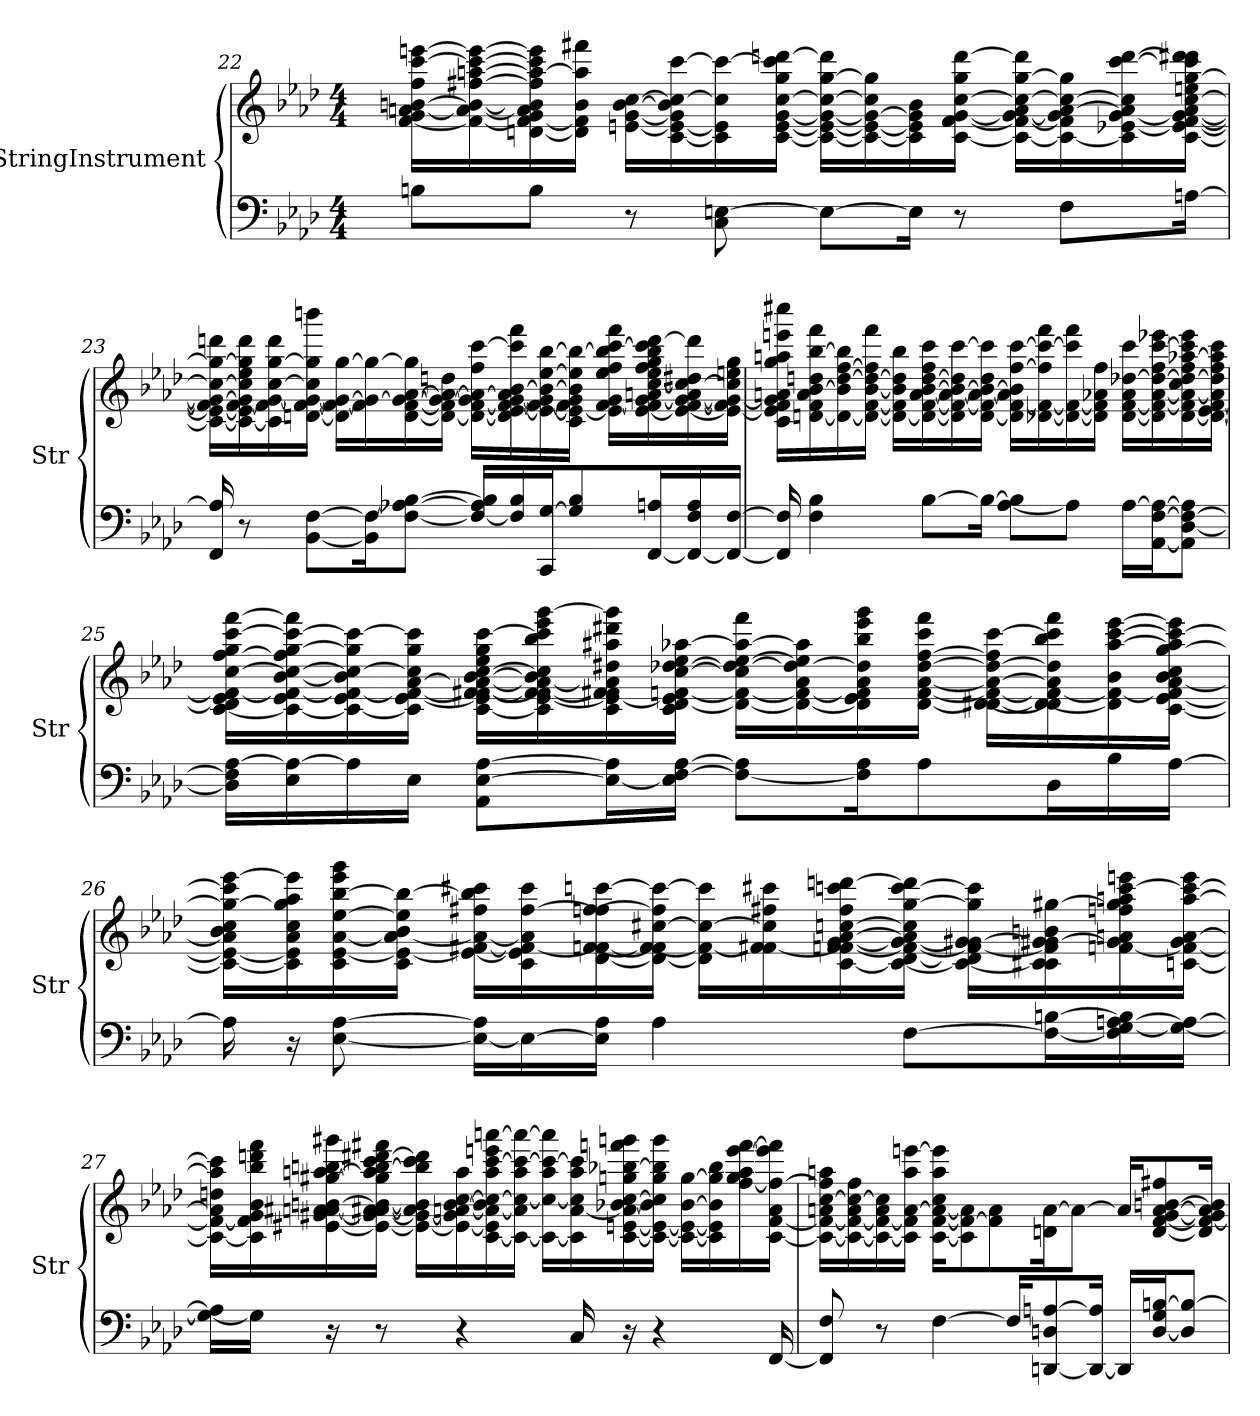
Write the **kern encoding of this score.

**kern	**kern
*part2	*part1
*staff2	*staff1
*I"StringInstrument	*I"StringInstrument
*I'Str	*I'Str
!!LO:LB:g=z
*clefF4	*clefG2
*k[b-e-a-d-]	*k[b-e-a-d-]
*M4/4	*M4/4
=22	=22
8Bn\L	[16f\ 16g\ [16an\ [16bn\ 16ff\ [16ccc\ [16eeen\LL
.	16f\_ 16a\_ 16b\_ [16ff#X\ [16aan\ 16ccc\_ 16eee\_
8B\J	[16dn\ 16f\_ 16g\ 16a\] 16b\] 16ff#\] 16aa\_ 16ccc\] 16eee\]
.	16d\] 16f\] 16b\ 16aa\] 16fff#X\JJ
8r	[16en\ [16g\ [16b\ [16cc\LL
.	[16c\ 16e\_ 16g\] 16b\] 16cc\_ [16ccc\
8C\ [8En\	16c\] 16e\] 16cc\] 16ccc\_
.	[16c\ [16e\ [16g\ [16cc\ 16gg\ 16ccc\] [16dddn\JJ
8E\L_	16c\_ 16e\_ 16g\_ 16cc\_ [16gg\ 16ddd\]LL
.	16c\_ 16e\_ 16g\_ 16cc\] 16gg\]
16E\Jk]	16c\] 16e\] 16g\] 16b\
8r	[16c\ [16f\ [16g\ [16cc\ 16gg\ [16ddd\JJ
.	16c\_ 16f\_ 16g\_ 16a\ 16cc\_ [16gg\ 16ddd\]LL
8F\L	16c\_ 16f\] 16g\] [16a\ 16cc\_ 16gg\]
.	16c\] [16e-X\ [16g\ 16a\] 16cc\] [16ccc\ [16ddd\
[16An\Jk	[16c\ 16e-\_ [16f\ 16g\_ 16a\ [16cc\ 16een\ [16gg\ 16ccc\] 16ddd\] 16ddd#X\JJ
!!LO:LB:g=z
=23	=23
16FF/ 16A/]	16c\_ 16e-\_ 16f\] 16g\_ 16cc\_ 16gg\_ 16dddn\LL
8r	16c\_ 16e-\] [16f\ 16g\] 16cc\] 16ee-\ 16gg\] 16ddd\
.	16c\] 16f\] [16g\ [16cc\ [16gg\ 16ddd\
[8BB-\ [8F\L	[16dn\ [16f\ 16g\_ 16cc\] 16gg\] 16bbbn\JJ
.	16d\] 16f\_ 16g\_ [16gg\LL
16BB-\] 16F\_K	16f\] 16g\_ 16gg\_
8F\_ [8A-X\ [8B-\J	[16d\ [16f\ 16g\_ [16a-\ 16gg\]
.	16d\_ 16f\] 16g\_ 16a-\_ 16ddn\JJ
16F/_ 16A-/] 16B-/]LL	16d\_ [16f\ 16g\] 16a-\_ 16ff\ [16ccc\LL
16F/] 16B-/	16d\] [16e-\ 16f\_ [16g\ 16a-\] [16b-\ 16ccc\] 16fff\
16CC/ [16G/J	16e-\_ 16f\_ 16g\] 16b-\_ [16ee-\ [16bb-\
8G/] 8B-/	16c\ 16e-\_ 16f\] 16g\ 16b-\] 16ee-\] 16bb-\_JJ
.	16e-\] [16f\ 16g\ 16ee-\ 16ff\ 16bb-\] [16ccc\ 16fff\LL
[16FF/ 16An/L	[16e-\ 16f\] [16g\ 16an\ [16cc\ 16ee-\ 16ff\ 16gg\ 16bb-\ 16ccc\] [16ddd\
16FF/_ 16F/ 16A/	16e-\_ [16f\ 16g\_ 16a\ 16cc\_ 16dd#X\ 16ddd\]
16FF/_ [16F/JJ	16e-\_ 16f\] 16g\_ 16cc\] 16een\ 16gg\JJ
!!LO:LB:g=z
=24	=24
16FF/] 16F/]	16c\ 16e-\] 16f\ 16g\] 16an\ 16gg\ 16aan\ 16eeen\ 16cccc#X\LL
4F\ 4B-\	[16dn\ 16f\ 16a\ [16b-\ 16ddn\ [16bb-\ 16fff\
.	16d\_ 16b-\] [16dd\ [16ff\ 16bb-\]
.	16d\_ [16f\ [16b-\ 16dd\_ 16ff\] 16fff\JJ
.	16d\_ 16f\] 16b-\] 16dd\] 16bb-\LL
[8B-\L	16d\_ [16f\ [16a\ [16b-\ [16dd\ 16ff\ 16ccc\
.	16d\] 16f\_ 16a\_ 16b-\_ 16dd\] [16ccc\
16B-\Jk_	[16d\ 16f\] 16a\_ 16b-\_ 16dd\ 16ccc\]JJ
[8A-\ 8B-\]L	16d\] [16f\ 16a\] 16b-\] [16ff\ [16ccc\LL
.	[16d-X\ 16f\_ 16ff\] 16ccc\_ 16fff\
8A-\J]	16d-\_ 16f\_ 16ccc\] 16fff\
.	16d-\] 16f\] 16a-X\ 16ff\JJ
[16A-\LL	[16d-\ [16f\ 16a-\ [16dd-X\ 16ccc\LL
[16AA-\ [16F\ 16A-\_J	16d-\] 16f\_ [16a-\ 16dd-\_ 16ff\ [16ccc\ 16eee-X\
8AA-\] [8D-\ 8F\_ 8A-\]J	[16d-\ 16f\] 16a-\_ 16cc\ 16dd-\_ 16ff\ [16aa-X\ 16ccc\] 16eee-\
.	16d-\_ 16e-\ [16f\ 16a-\] 16dd-\] 16ff\ 16aa-\] 16ccc\JJ
!!LO:PB:g=z
=25	=25
16D-\] 16F\] [16A-\LL	[16c\ 16d-\] 16e-\ 16f\_ [16cc\ [16ff\ 16gg\ [16ccc\ [16fff\LL
16E-\ 16A-\_	16c\_ 16e-\ 16f\_ [16b-\ 16cc\_ 16ff\] [16gg\ 16ccc\_ 16fff\]
16A-\]	16c\_ 16e-\ 16f\_ 16b-\] 16cc\_ 16gg\] 16ccc\_
16E-\JJ	16c\] [16e-\ 16f\_ [16a-\ 16cc\] 16gg\ 16ccc\]JJ
8AA-\ [8E-\ [8A-\L	[16c\ 16e-\] 16f\_ [16f#X\ 16a-\_ [16b-\ [16cc\ 16ee-\ 16gg\ [16ccc\LL
.	16c\] [16e-\ 16f\_ 16f#\] 16a-\_ 16b-\] 16cc\] 16bb-\ 16ccc\] 16eee-\ [16ggg\
16E-\_ 16A-\]L	16c\ 16e-\_ 16f\] 16f#X\ 16a-\] 16dd#X\ 16aa#X\ 16ddd#X\ 16ggg\]
16E-\] [16F\ [16A-\JJ	16c\ [16d-\ 16e-\] [16fn\ [16cc\ [16dd-X\ 16ee-\ [16aa-X\JJ
8F\_ 8A-\]L	16d-\_ 16f\_ 16cc\] 16dd-\_ [16ee-\ 16aa-\_ 16fff\LL
.	16d-\_ 16f\_ 16a-\ 16dd-\_ 16ee-\] 16aa-\]
16F\] 16A-\K	16d-\] 16e-\ 16f\] 16a-\ 16dd-\] 16bb-\ 16eee-\ 16ggg\
8A-\	[16d-\ [16f\ [16a-\ [16dd-\ [16ff\ 16ccc\ 16fff\JJ
.	16d-\_ [16d#X\ 16f\_ 16a-\_ 16dd-\_ 16ff\] [16ccc\LL
16D-\L	16d-\_ 16d#\] 16f\_ 16a-\] 16dd-\] 16bb-\ 16ccc\] 16fff\
16B-\	16d-\] 16f\_ 16b-\ [16aa-\ [16ccc\ [16eee-\
[16A-\JJ	[16c\ [16e-\ 16f\] [16a-\ 16b-\ 16cc\ [16gg\ 16aa-\] 16ccc\_ 16eee-\]JJ
!!LO:LB:g=z
=26	=26
16A-\]	16c\_ 16e-\_ 16a-\] 16b-\ 16cc\ 16gg\_ 16ccc\] [16eee-\LL
16r	16c\] 16e-\] 16a-\ 16cc\ 16gg\] 16aa-\ 16eee-\]
[8E-\ [8A-\	16c\ [16e-\ [16a-\ [16ee-\ [16bb-\ 16eee-\ 16ggg\
.	16c\ 16e-\_ 16a-\_ 16b-\ 16ee-\] 16bb-\_JJ
16E-\_ 16A-\]LL	16e-\_ [16f#X\ 16a-\_ 16ff#X\ 16bb-\] 16ccc#X\LL
16E-\_	16c\ 16e-\] 16f#\_ 16a-\] [16ff#\ 16ccc#\
16E-\] 16A-\JJ	[16d-\ [16fn\ 16f#\_ [16ffn\ 16ff#\] [16cccn\
4A-\	16d-\_ 16f\_ 16f#\] [16cc#X\ 16ff\] 16ccc\_JJ
.	16d-\] 16f\_ 16cc#\_ 16ccc\]LL
.	16f\] [16f#X\ 16cc#\] 16ff#X\ 16ccc#X\
.	[16c\ [16fn\ 16f#\] [16g\ [16a-\ [16ccn\ 16ff#\ 16cccn\ [16dddn\
[8F\L	16c\_ [16d-\ 16f\_ 16g\_ 16a-\] 16cc\] [16gg\ [16ccc\ 16ddd\]JJ
.	16c\_ 16d-\] 16f\_ 16g\_ 16g#X\ 16gg\] 16ccc\]LL
16F\_ [16Bn\L	16c\] 16c#X\ 16f\] 16g\] [16g#X\ 16bn\ [16gg#X\
16F\] [16G\ [16An\ 16B\]	[16fn\ 16g#\] 16an\ 16ffn\ 16gg#\] 16aan\ [16ccc\ 16eeen\
16G\_ 16A\_JJ	[16cn\ 16f\_ 16g#\ [16a\ [16aa\ 16ccc\_ 16eee\JJ
!!LO:LB:g=z
=27	=27
16G\_ 16A\]LL	16c\_ 16f\_ 16a\] 16ddn\ 16aa\] 16ccc\]LL
16G\JJ]	16c\] 16f\] 16g\ 16b-\ 16bb-\ 16dddn\ 16fff\
16r	[16e#X\ [16g#X\ [16an\ 16a#X\ [16bn\ [16gg#X\ [16aan\ 16bbn\ 16ggg#X\
8r	16e#\_ 16g#\_ 16a\_ 16a#X\ 16b\_ 16gg#\] 16aa\] [16bb\ 16ccc\ [16ddd#X\ 16fff#X\JJ
.	16e#\_ 16g#\_ 16a\] 16b\] 16bb\] 16ccc\ 16ddd#\]LL
4r	16e#\_ 16g#\] [16an\ [16b\ [16cc\ 16aa\
.	[16c\ 16e#\] 16a\_ 16b\] 16cc\_ 16aa\ [16ccc\ 16eeen\ [16aaan\
.	16c\_ 16a\] 16cc\_ 16aa\ 16ccc\_ 16aaa\_JJ
.	16c\_ 16cc\_ 16aa\ 16ccc\_ 16aaa\]LL
16C/	16c\] [16a\ 16cc\] 16aa\ 16ccc\]
16r	[16c\ [16en\ 16a\] [16b-X\ [16cc\ 16ggn\ [16bb-X\ 16fffn\ 16gggn\
4r	16c\_ 16e\_ 16b-\] 16cc\] 16gg\ 16bb-\] 16ggg\JJ
.	16c\_ 16e\_ [16b-\ [16gg\LL
.	16c\] 16e\] 16b-\] 16gg\] 16bb-\
.	[16ff\ 16gg\ 16aa\ [16eee\ [16fff\
[16FF/	[16c\ [16f\ 16a\ 16ff\_ 16eee\] 16fff\]JJ
!!LO:LB:g=z
=28	=28
8FF/] 8F/	16c\_ 16f\_ 16an\ [16cc\ 16ff\] 16aan\LL
.	16c\_ 16f\_ 16a\ 16cc\_ 16ff\
8r	16c\_ 16f\_ 16a\ 16cc\]
.	16c\] 16f\] [16a\ 16aa\ [16eeen\JJ
[4F\	[16c\ [16f\ 16a\_ 16cc\ 16aa\ 16eee\]KL
.	8c\] 8f\_ 8a\]
.	8f\] 8a\
16F/KL]	.
[8DDn/ 8Dn/ [8An/	16dn\ [16a\K
.	8a\J_
16DD/_ 16A/]Jk	.
16DD/LL]	16a/KL]
[16D/ 16G/ [16Bn/J	[8d/ [8f/ [8g/ [8a/ [8bn/ 8ff#X/
8D/] 8B/_J	.
.	16d/] 16f/_ 16g/] 16a/] 16b/]Jk
=	=
*-	*-
